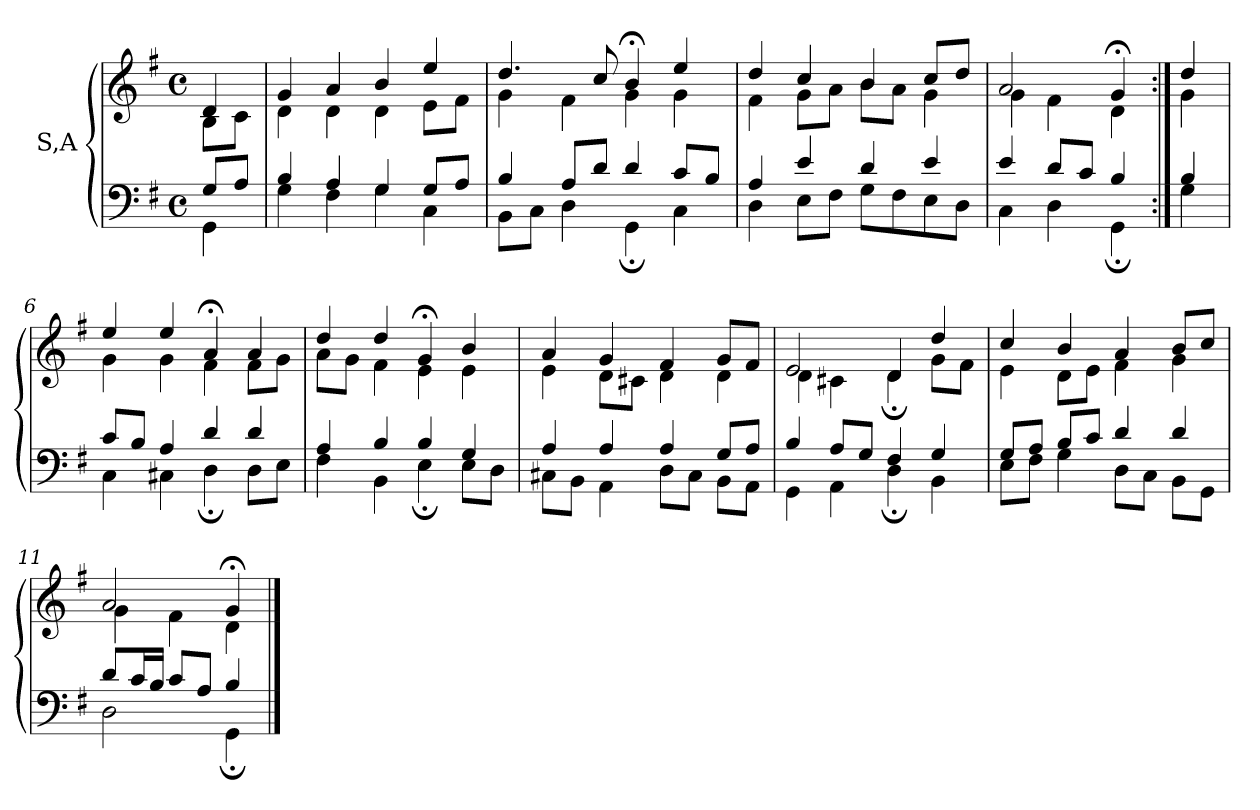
**kern	**kern
*part1	*part1
*staff2	*staff1
*I"S,A	*
!!LO:LB:g=z
*clefF4	*clefG2
*k[f#]	*k[f#]
*M4/4	*M4/4
*met(c)	*met(c)
=	=
*^	*^
8GL	4GG	4d	8BL
8AJ	.	.	8cJ
=1	=1	=1	=1
4B	4G	4g	4d
4A	4F#	4a	4d
4G	4G	4b	4d
8GL	4C	4ee	8eL
8AJ	.	.	8f#J
=2	=2	=2	=2
4B	8BBL	4.dd	4g
.	8CJ	.	.
8AL	4D	.	4f#
8dJ	.	8cc	.
4d	4GG;	4b;<	4g
8cL	4C	4ee	4g
8BJ	.	.	.
=3	=3	=3	=3
4A	4D	4dd	4f#
4e	8EL	4cc	8gL
.	8F#J	.	8aJ
4d	8GL	4b	8bL
.	8F#	.	8aJ
4e	8E	8ccL	4g
.	8DJ	8ddJ	.
=905	=905	=905	=905
4e	4C	2a	4g
8dL	4D	.	4f#
8cJ	.	.	.
4B	4GG;	4g;<	4d
=906:|!	=906:|!	=906:|!	=906:|!
4B	4G	4dd	4g
=6	=6	=6	=6
8cL	4C	4ee	4g
8BJ	.	.	.
4A	4C#X	4ee	4g
4d	4D;	4a;<	4f#
4d	8DL	4a	8f#L
.	8EJ	.	8gJ
!!LO:LB:g=z	!!
=7	=7	=7	=7
4A	4F#	4dd	8aL
.	.	.	8gJ
4B	4BB	4dd	4f#
4B	4E;	4g;<	4e
4G	8EL	4b	4e
.	8DJ	.	.
=8	=8	=8	=8
4A	8C#XL	4a	4e
.	8BBJ	.	.
4A	4AA	4g	8dL
.	.	.	8c#XJ
4A	8DL	4f#	4d
.	8C#J	.	.
8GL	8BBL	8gL	4d
8AJ	8AAJ	8f#J	.
=9	=9	=9	=9
4B	4GG	2e	4d
8AL	4AA	.	4c#X
8GJ	.	.	.
4F#	4D;	4d	4d;<
4G	4BB	4dd	8gL
.	.	.	8f#J
=10	=10	=10	=10
8GL	8EL	4cc	4e
8AJ	8F#J	.	.
8BL	4G	4b	8dL
8cJ	.	.	8eJ
4d	8DL	4a	4f#
.	8CJ	.	.
4d	8BBL	8bL	4g
.	8GGJ	8ccJ	.
=11	=11	=11	=11
8dL	2D	2a	4g
16cL	.	.	.
16BJJ	.	.	.
8cL	.	.	4f#
8AJ	.	.	.
4B	4GG;	4g;<	4d
*v	*v	*	*
*	*v	*v
==	==
*-	*-
